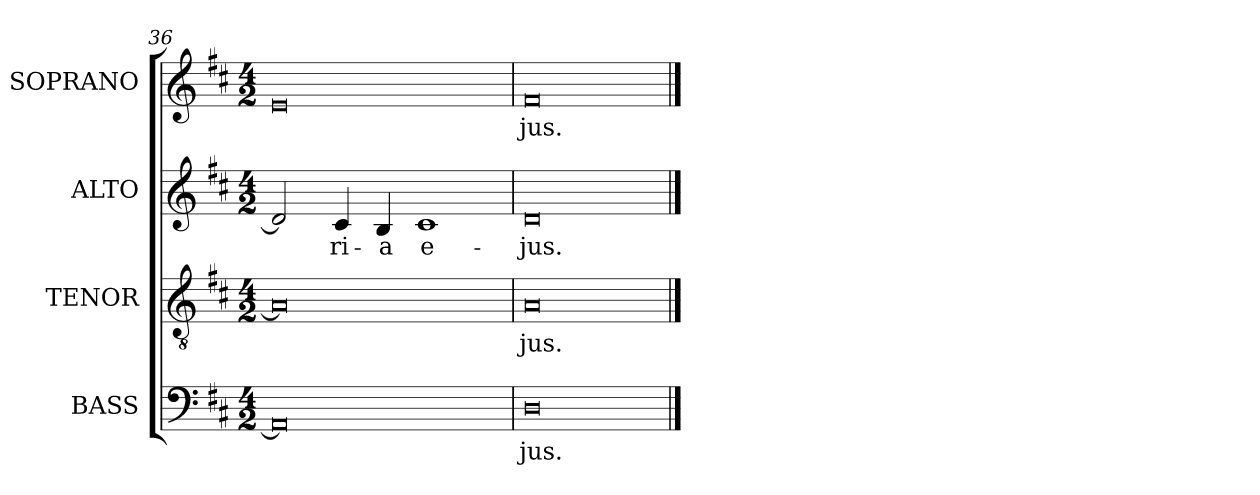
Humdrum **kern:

**kern	**text	**kern	**text	**kern	**text	**kern	**text
*part4	*part4	*part3	*part3	*part2	*part2	*part1	*part1
*staff4	*staff4	*staff3	*staff3	*staff2	*staff2	*staff1	*staff1
*I"BASS	*	*I"TENOR	*	*I"ALTO	*	*I"SOPRANO	*
*I'B.	*	*I'T.	*	*I'A.	*	*I'S.	*
*clefF4	*	*clefGv2	*	*clefG2	*	*clefG2	*
*	*	*ITrd7c12	*	*	*	*	*
*k[f#c#]	*	*k[f#c#]	*	*k[f#c#]	*	*k[f#c#]	*
*D:	*	*D:	*	*D:	*	*D:	*
*M4/2	*	*M4/2	*	*M4/2	*	*M4/2	*
=36	=36	=36	=36	=36	=36	=36	=36
0AAi]	.	0AAi]	.	2di/]	.	0ei	.
!	!	!	!	!	!LO:LY:b:color=#000000	!	!
.	.	.	.	4c#i/	-ri-	.	.
!	!	!	!	!	!LO:LY:b:color=#000000	!	!
.	.	.	.	4Bi/	-a	.	.
!	!	!	!	!	!LO:LY:b:color=#000000	!	!
.	.	.	.	1c#i	e-	.	.
=37	=37	=37	=37	=37	=37	=37	=37
!	!LO:LY:b:color=#000000	!	!	!	!	!	!
!	!	!	!LO:LY:b:color=#000000	!	!	!	!
!	!	!	!	!	!LO:LY:b:color=#000000	!	!
!	!	!	!	!	!	!	!LO:LY:b:color=#000000
0Di	-jus.	0AAi	-jus.	0di	-jus.	0f#i	-jus.
==	==	==	==	==	==	==	==
*-	*-	*-	*-	*-	*-	*-	*-
